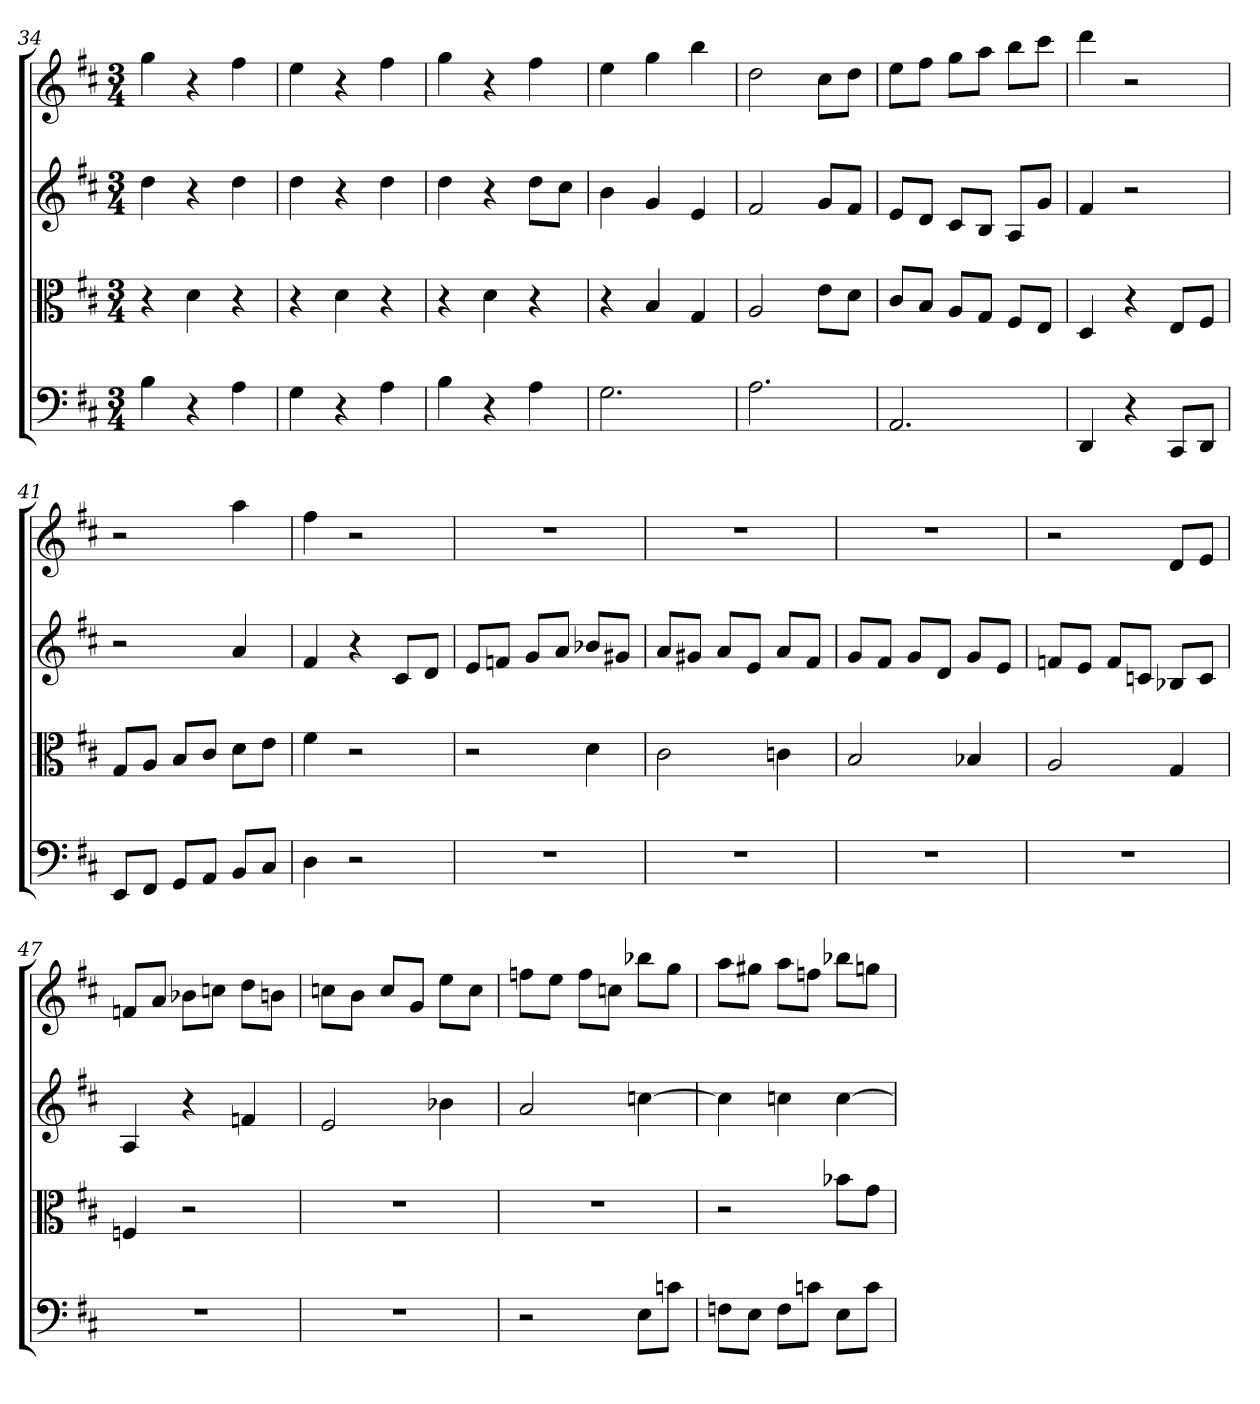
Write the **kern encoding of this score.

**kern	**kern	**kern	**kern
*part4	*part3	*part2	*part1
*staff4	*staff3	*staff2	*staff1
*clefF4	*clefC3	*	*
*k[f#c#]	*k[f#c#]	*k[f#c#]	*k[f#c#]
*D:	*D:	*D:	*D:
*M3/4	*M3/4	*M3/4	*M3/4
=34	=34	=34	=34
4B	4r	4dd	4gg
4r	4d	4r	4r
4A	4r	4dd	4ff#
=35	=35	=35	=35
4G	4r	4dd	4ee
4r	4d	4r	4r
4A	4r	4dd	4ff#
=36	=36	=36	=36
4B	4r	4dd	4gg
4r	4d	4r	4r
4A	4r	8ddL	4ff#
.	.	8cc#J	.
=37	=37	=37	=37
2.G	4r	4b	4ee
.	4B	4g	4gg
.	4G	4e	4bb
=38	=38	=38	=38
2.A	2A	2f#	2dd
.	8e\L	8gL	8cc#L
.	8d\J	8f#J	8ddJ
=39	=39	=39	=39
2.AA	8c#/L	8eL	8eeL
.	8B/J	8dJ	8ff#J
.	8A/L	8c#L	8ggL
.	8G/J	8BJ	8aaJ
.	8F#/L	8AL	8bbL
.	8E/J	8gJ	8ccc#J
=40	=40	=40	=40
4DD	4D	4f#	4ddd
4r	4r	2r	2r
8CC#/L	8E/L	.	.
8DD/J	8F#/J	.	.
=41	=41	=41	=41
8EE/L	8G/L	2r	2r
8FF#/J	8A/J	.	.
8GG/L	8B/L	.	.
8AA/J	8c#/J	.	.
8BB/L	8d\L	4a	4aa
8C#/J	8e\J	.	.
=42	=42	=42	=42
4D	4f#	4f#	4ff#
2r	2r	4r	2r
.	.	8c#L	.
.	.	8dJ	.
=43	=43	=43	=43
2.r	2r	8eL	2.r
.	.	8fnJ	.
.	.	8gL	.
.	.	8aJ	.
.	4d	8b-XL	.
.	.	8g#XJ	.
=44	=44	=44	=44
2.r	2c#	8aL	2.r
.	.	8g#XJ	.
.	.	8aL	.
.	.	8eJ	.
.	4cn	8aL	.
.	.	8f#J	.
=45	=45	=45	=45
2.r	2B	8gL	2.r
.	.	8f#J	.
.	.	8gL	.
.	.	8dJ	.
.	4B-X	8gL	.
.	.	8eJ	.
=46	=46	=46	=46
2.r	2A	8fnL	2r
.	.	8eJ	.
.	.	8fL	.
.	.	8cnJ	.
.	4G	8B-XL	8dL
.	.	8cJ	8eJ
=47	=47	=47	=47
2.r	4Fn	4A	8fnL
.	.	.	8aJ
.	2r	4r	8b-XL
.	.	.	8ccnJ
.	.	4fn	8ddL
.	.	.	8bnJ
=48	=48	=48	=48
2.r	2.r	2e	8ccnL
.	.	.	8bJ
.	.	.	8ccL
.	.	.	8gJ
.	.	4b-X	8eeL
.	.	.	8ccJ
=49	=49	=49	=49
2r	2.r	2a	8ffnL
.	.	.	8eeJ
.	.	.	8ffL
.	.	.	8ccnJ
8E\L	.	[4ccn	8bb-XL
8cn\J	.	.	8ggJ
=50	=50	=50	=50
8Fn\L	2r	4cc]	8aaL
8E\J	.	.	8gg#XJ
8F\L	.	4ccn	8aaL
8cn\J	.	.	8ffnJ
8E\L	8b-X\L	[4cc	8bb-XL
8c\J	8g\J	.	8ggnJ
=	=	=	=
*-	*-	*-	*-
